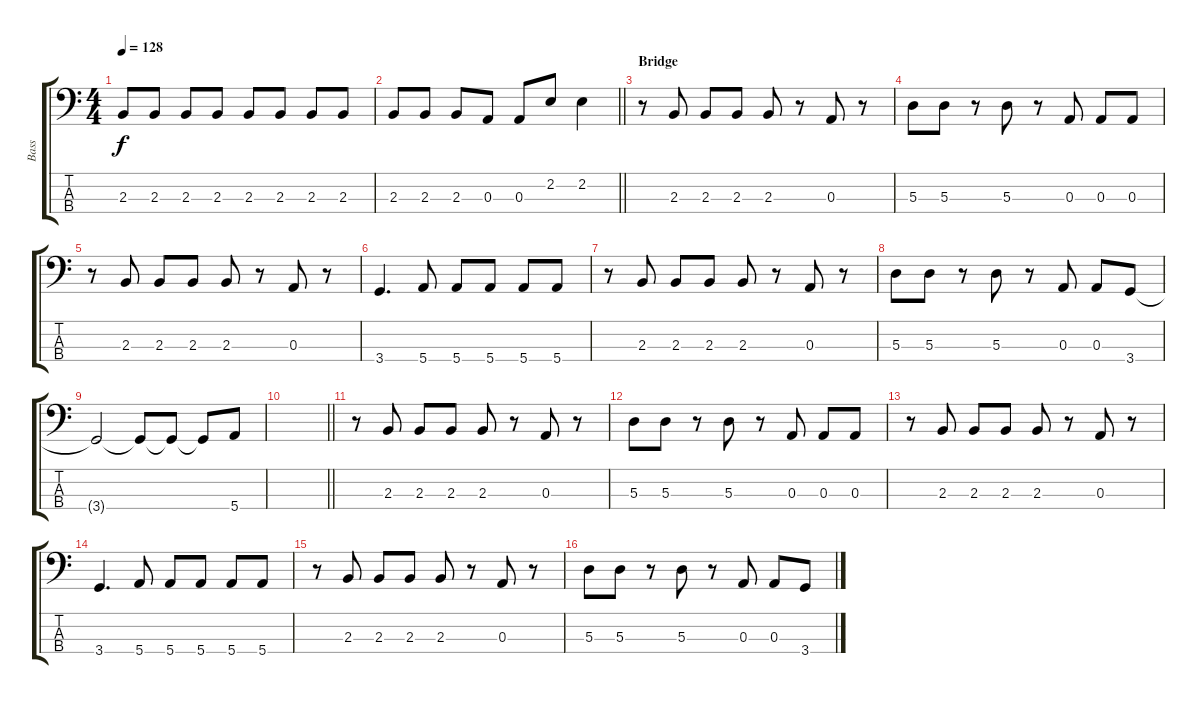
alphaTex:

\track ("Bass" "Bass") {instrument electricbassfinger}
\staff {score tabs}
\tuning (G2 D2 A1 E1) {hide}
\ts (4 4)
\tempo 128
\clef f4
\ks c
2.3.8{dy f} 2.3.8 2.3.8 2.3.8 2.3.8 2.3.8 2.3.8 2.3.8 |
\barLineRight lightlight
2.3.8 2.3.8 2.3.8 0.3.8 0.3.8 2.2.8 2.2.4 |
\section ("" "Bridge")
r.8 2.3.8 2.3.8 2.3.8 2.3.8 r.8 0.3.8 r.8 |
5.3.8 5.3.8 r.8 5.3.8 r.8 0.3.8 0.3.8 0.3.8 |
r.8 2.3.8 2.3.8 2.3.8 2.3.8 r.8 0.3.8 r.8 |
3.4.4{d} 5.4.8 5.4.8 5.4.8 5.4.8 5.4.8 |
r.8 2.3.8 2.3.8 2.3.8 2.3.8 r.8 0.3.8 r.8 |
5.3.8 5.3.8 r.8 5.3.8 r.8 0.3.8 0.3.8 3.4.8 |
3.4{t}.2 3.4{t}.8 3.4{t}.8 3.4{t}.8 5.4.8 |
\barLineRight lightlight
|
r.8 2.3.8 2.3.8 2.3.8 2.3.8 r.8 0.3.8 r.8 |
5.3.8 5.3.8 r.8 5.3.8 r.8 0.3.8 0.3.8 0.3.8 |
r.8 2.3.8 2.3.8 2.3.8 2.3.8 r.8 0.3.8 r.8 |
3.4.4{d} 5.4.8 5.4.8 5.4.8 5.4.8 5.4.8 |
r.8 2.3.8 2.3.8 2.3.8 2.3.8 r.8 0.3.8 r.8 |
5.3.8 5.3.8 r.8 5.3.8 r.8 0.3.8 0.3.8 3.4.8
